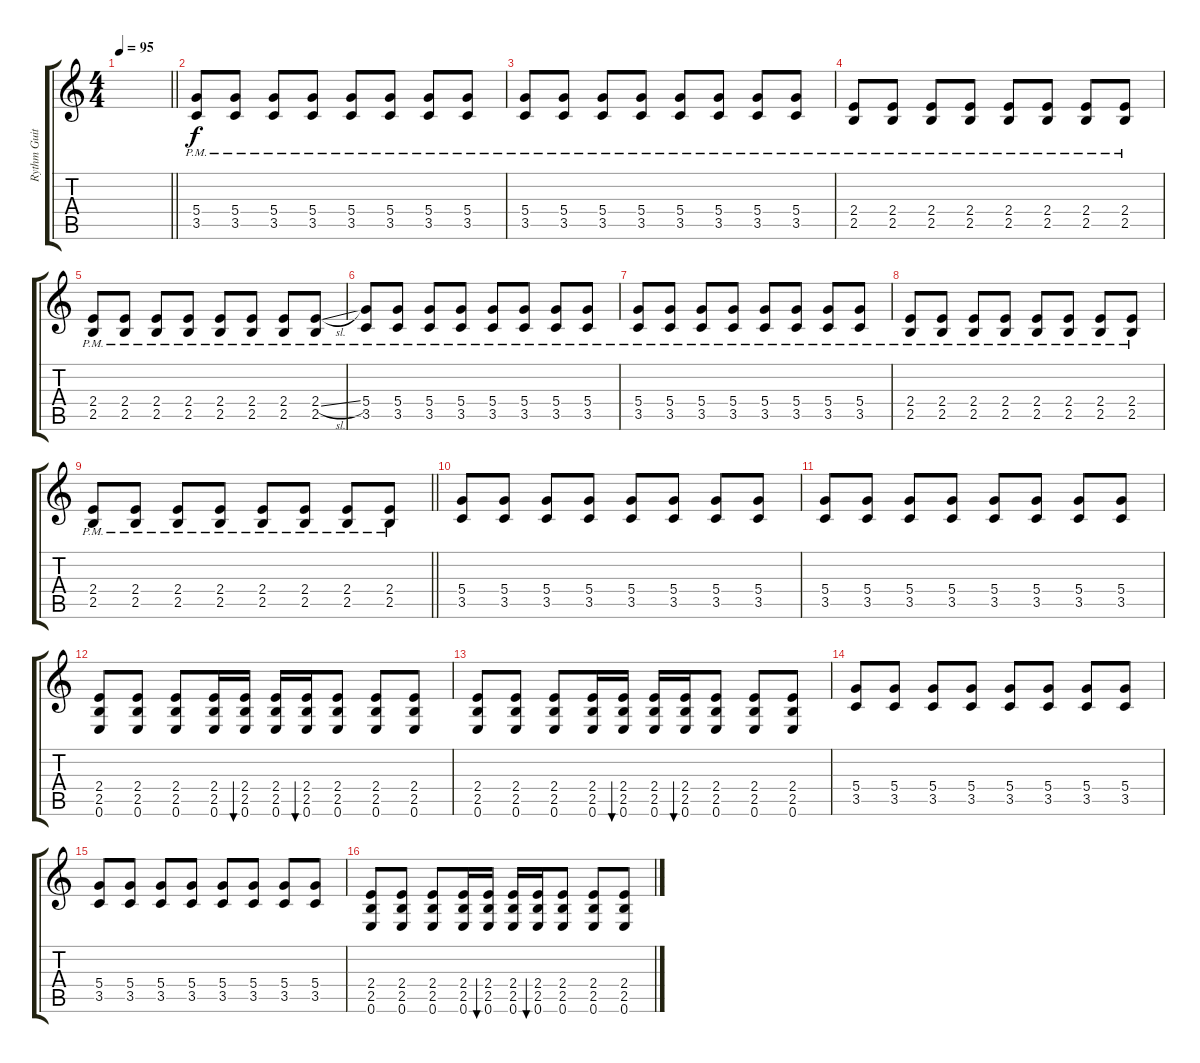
\track ("Rythm Guitar" "Rythm Guit") {instrument electricguitarclean}
\staff {score tabs}
\tuning (E4 B3 G3 D3 A2 E2) {hide}
\ts (4 4)
\tempo 95
\clef g2
\barLineRight lightlight
\ks c
|
(5.4{pm} 3.5{pm}).8 (5.4{pm} 3.5{pm}).8 (5.4{pm} 3.5{pm}).8 (5.4{pm} 3.5{pm}).8 (5.4{pm} 3.5{pm}).8 (5.4{pm} 3.5{pm}).8 (5.4{pm} 3.5{pm}).8 (5.4{pm} 3.5{pm}).8 |
(5.4{pm} 3.5{pm}).8 (5.4{pm} 3.5{pm}).8 (5.4{pm} 3.5{pm}).8 (5.4{pm} 3.5{pm}).8 (5.4{pm} 3.5{pm}).8 (5.4{pm} 3.5{pm}).8 (5.4{pm} 3.5{pm}).8 (5.4{pm} 3.5{pm}).8 |
(2.4{pm} 2.5{pm}).8 (2.4{pm} 2.5{pm}).8 (2.4{pm} 2.5{pm}).8 (2.4{pm} 2.5{pm}).8 (2.4{pm} 2.5{pm}).8 (2.4{pm} 2.5{pm}).8 (2.4{pm} 2.5{pm}).8 (2.4{pm} 2.5{pm}).8 |
(2.4{pm} 2.5{pm}).8 (2.4{pm} 2.5{pm}).8 (2.4{pm} 2.5{pm}).8 (2.4{pm} 2.5{pm}).8 (2.4{pm} 2.5{pm}).8 (2.4{pm} 2.5{pm}).8 (2.4{pm} 2.5{pm}).8 (2.4{sl pm} 2.5{pm}).8 |
(5.4{pm} 3.5{pm}).8 (5.4{pm} 3.5{pm}).8 (5.4{pm} 3.5{pm}).8 (5.4{pm} 3.5{pm}).8 (5.4{pm} 3.5{pm}).8 (5.4{pm} 3.5{pm}).8 (5.4{pm} 3.5{pm}).8 (5.4{pm} 3.5{pm}).8 |
(5.4{pm} 3.5{pm}).8 (5.4{pm} 3.5{pm}).8 (5.4{pm} 3.5{pm}).8 (5.4{pm} 3.5{pm}).8 (5.4{pm} 3.5{pm}).8 (5.4{pm} 3.5{pm}).8 (5.4{pm} 3.5{pm}).8 (5.4{pm} 3.5{pm}).8 |
(2.4{pm} 2.5{pm}).8 (2.4{pm} 2.5{pm}).8 (2.4{pm} 2.5{pm}).8 (2.4{pm} 2.5{pm}).8 (2.4{pm} 2.5{pm}).8 (2.4{pm} 2.5{pm}).8 (2.4{pm} 2.5{pm}).8 (2.4{pm} 2.5{pm}).8 |
\barLineRight lightlight
(2.4{pm} 2.5{pm}).8 (2.4{pm} 2.5{pm}).8 (2.4{pm} 2.5{pm}).8 (2.4{pm} 2.5{pm}).8 (2.4{pm} 2.5{pm}).8 (2.4{pm} 2.5{pm}).8 (2.4{pm} 2.5{pm}).8 (2.4{pm} 2.5{pm}).8 |
(5.4 3.5).8 (5.4 3.5).8 (5.4 3.5).8 (5.4 3.5).8 (5.4 3.5).8 (5.4 3.5).8 (5.4 3.5).8 (5.4 3.5).8 |
(5.4 3.5).8 (5.4 3.5).8 (5.4 3.5).8 (5.4 3.5).8 (5.4 3.5).8 (5.4 3.5).8 (5.4 3.5).8 (5.4 3.5).8 |
(2.4 2.5 0.6).8 (2.4 2.5 0.6).8 (2.4 2.5 0.6).8 (2.4 2.5 0.6).16 (2.4 2.5 0.6).16{bu 120} (2.4 2.5 0.6).16 (2.4 2.5 0.6).16{bu 120} (2.4 2.5 0.6).8 (2.4 2.5 0.6).8 (2.4 2.5 0.6).8 |
(2.4 2.5 0.6).8 (2.4 2.5 0.6).8 (2.4 2.5 0.6).8 (2.4 2.5 0.6).16 (2.4 2.5 0.6).16{bu 120} (2.4 2.5 0.6).16 (2.4 2.5 0.6).16{bu 120} (2.4 2.5 0.6).8 (2.4 2.5 0.6).8 (2.4 2.5 0.6).8 |
(5.4 3.5).8 (5.4 3.5).8 (5.4 3.5).8 (5.4 3.5).8 (5.4 3.5).8 (5.4 3.5).8 (5.4 3.5).8 (5.4 3.5).8 |
(5.4 3.5).8 (5.4 3.5).8 (5.4 3.5).8 (5.4 3.5).8 (5.4 3.5).8 (5.4 3.5).8 (5.4 3.5).8 (5.4 3.5).8 |
(2.4 2.5 0.6).8 (2.4 2.5 0.6).8 (2.4 2.5 0.6).8 (2.4 2.5 0.6).16 (2.4 2.5 0.6).16{bu 120} (2.4 2.5 0.6).16 (2.4 2.5 0.6).16{bu 120} (2.4 2.5 0.6).8 (2.4 2.5 0.6).8 (2.4 2.5 0.6).8
